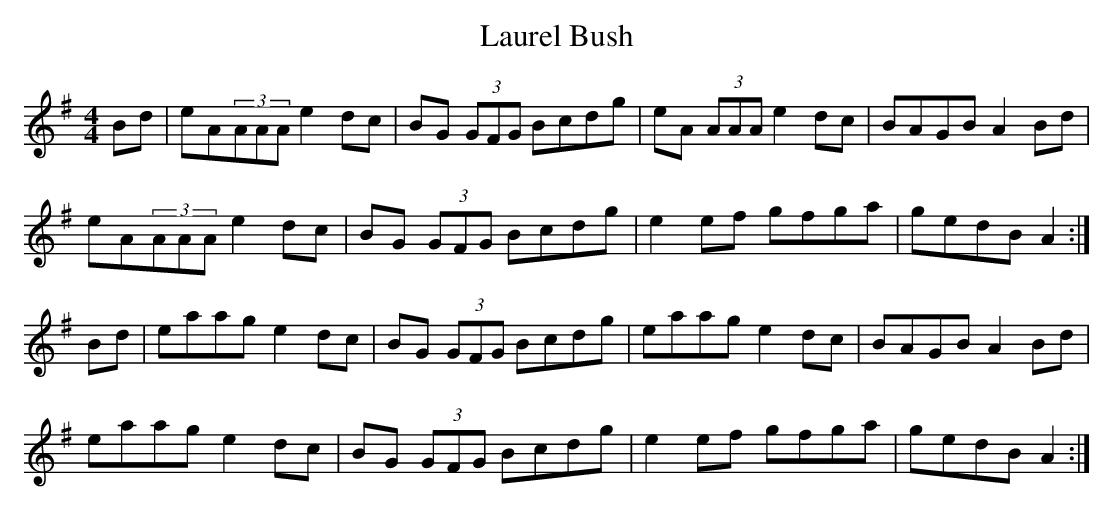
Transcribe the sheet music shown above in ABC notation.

X:1
T: Laurel Bush
L: 1/8
M: 4/4
K: Ador
Bd|eA(3AAA e2 dc|BG (3GFG Bcdg|eA (3AAA e2 dc|\
BAGB A2 Bd|
eA(3AAA e2 dc|BG (3GFG Bcdg|e2 ef gfga|gedB A2 :|
Bd|eaag e2 dc|BG (3GFG Bcdg|eaag e2 dc|BAGB A2 Bd|
eaag e2 dc|BG (3GFG Bcdg|e2 ef gfga|gedB A2 :|
